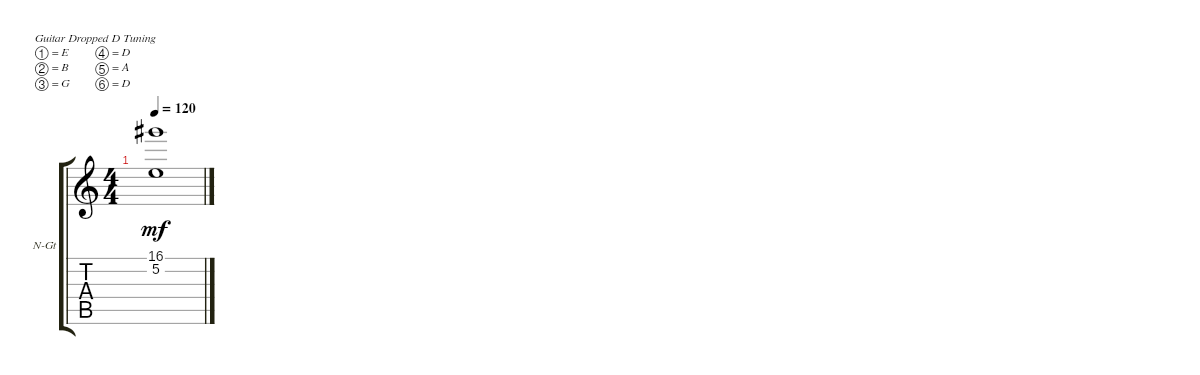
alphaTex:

\bracketExtendMode groupsimilarinstruments
\firstSystemTrackNameOrientation horizontal
\otherSystemsTrackNameOrientation horizontal
\track ("Keyboard (Christian)" "N-Gt") {instrument acousticguitarnylon}
\staff {score tabs}
\tuning (E4 B3 G3 D3 A2 D2)
\ts (4 4)
\tempo 120
\clef g2
\ks c
(16.1 5.2).1{dy mf}
